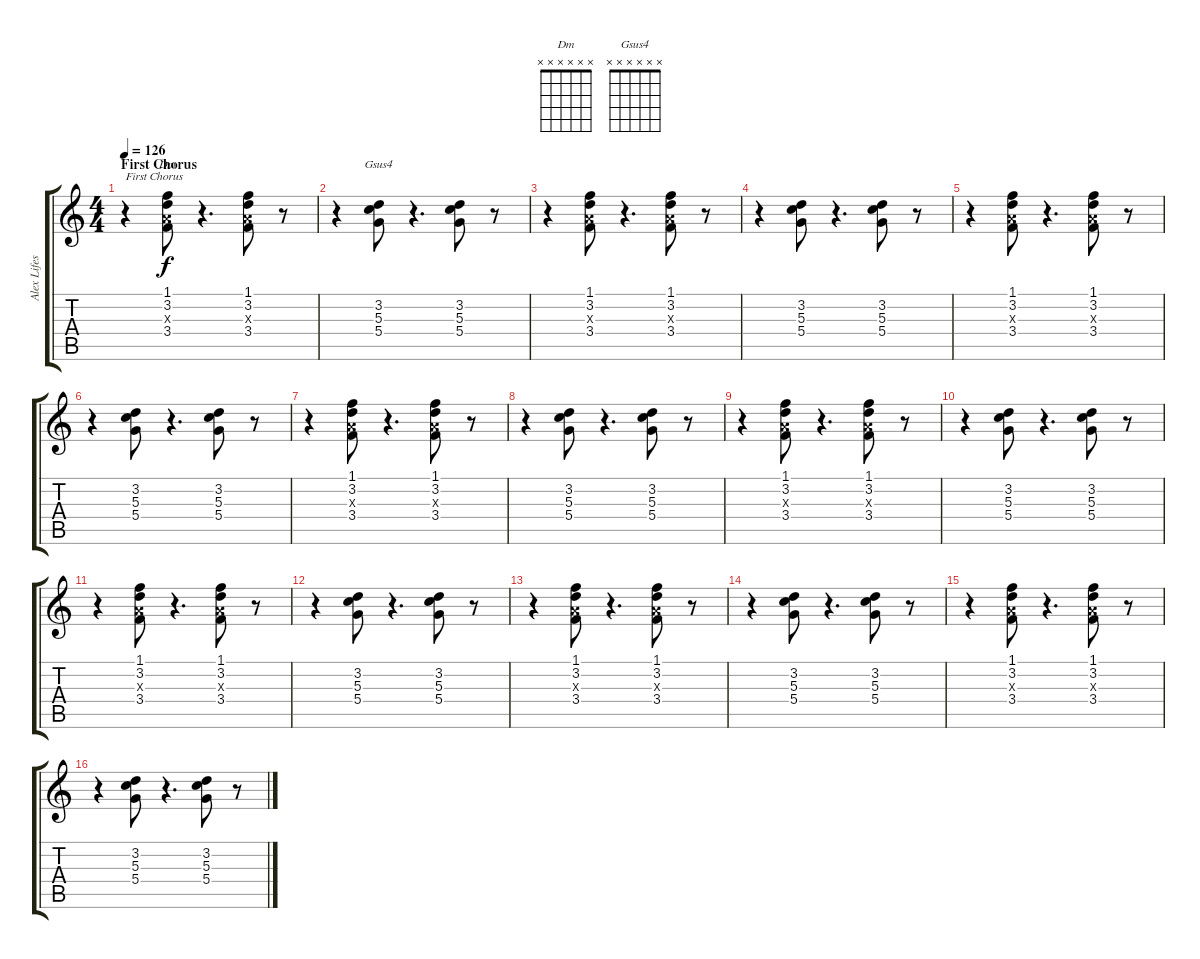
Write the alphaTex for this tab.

\track ("Alex Lifeson 2" "Alex Lifes") {instrument distortionguitar}
\staff {score tabs}
\tuning (E4 B3 G3 D3 A2 E2) {hide}
\chord ("Dm" x x x x x x) {firstfret 0}
\chord ("Gsus4" x x x x x x) {firstfret 0}
\ts (4 4)
\section ("" "First Chorus")
\tempo 126
\clef g2
\ks c
r.4{txt "First Chorus" dy f} (1.1 3.2 2.3{x} 3.4).8{ch "Dm"} r.4{d} (1.1 3.2 2.3{x} 3.4).8 r.8 |
r.4 (3.2 5.3 5.4).8{ch "Gsus4"} r.4{d} (3.2 5.3 5.4).8 r.8 |
r.4 (1.1 3.2 2.3{x} 3.4).8 r.4{d} (1.1 3.2 2.3{x} 3.4).8 r.8 |
r.4 (3.2 5.3 5.4).8 r.4{d} (3.2 5.3 5.4).8 r.8 |
r.4 (1.1 3.2 2.3{x} 3.4).8 r.4{d} (1.1 3.2 2.3{x} 3.4).8 r.8 |
r.4 (3.2 5.3 5.4).8 r.4{d} (3.2 5.3 5.4).8 r.8 |
r.4 (1.1 3.2 2.3{x} 3.4).8 r.4{d} (1.1 3.2 2.3{x} 3.4).8 r.8 |
r.4 (3.2 5.3 5.4).8 r.4{d} (3.2 5.3 5.4).8 r.8 |
r.4 (1.1 3.2 2.3{x} 3.4).8 r.4{d} (1.1 3.2 2.3{x} 3.4).8 r.8 |
r.4 (3.2 5.3 5.4).8 r.4{d} (3.2 5.3 5.4).8 r.8 |
r.4 (1.1 3.2 2.3{x} 3.4).8 r.4{d} (1.1 3.2 2.3{x} 3.4).8 r.8 |
r.4 (3.2 5.3 5.4).8 r.4{d} (3.2 5.3 5.4).8 r.8 |
r.4 (1.1 3.2 2.3{x} 3.4).8 r.4{d} (1.1 3.2 2.3{x} 3.4).8 r.8 |
r.4 (3.2 5.3 5.4).8 r.4{d} (3.2 5.3 5.4).8 r.8 |
r.4 (1.1 3.2 2.3{x} 3.4).8 r.4{d} (1.1 3.2 2.3{x} 3.4).8 r.8 |
r.4 (3.2 5.3 5.4).8 r.4{d} (3.2 5.3 5.4).8 r.8
